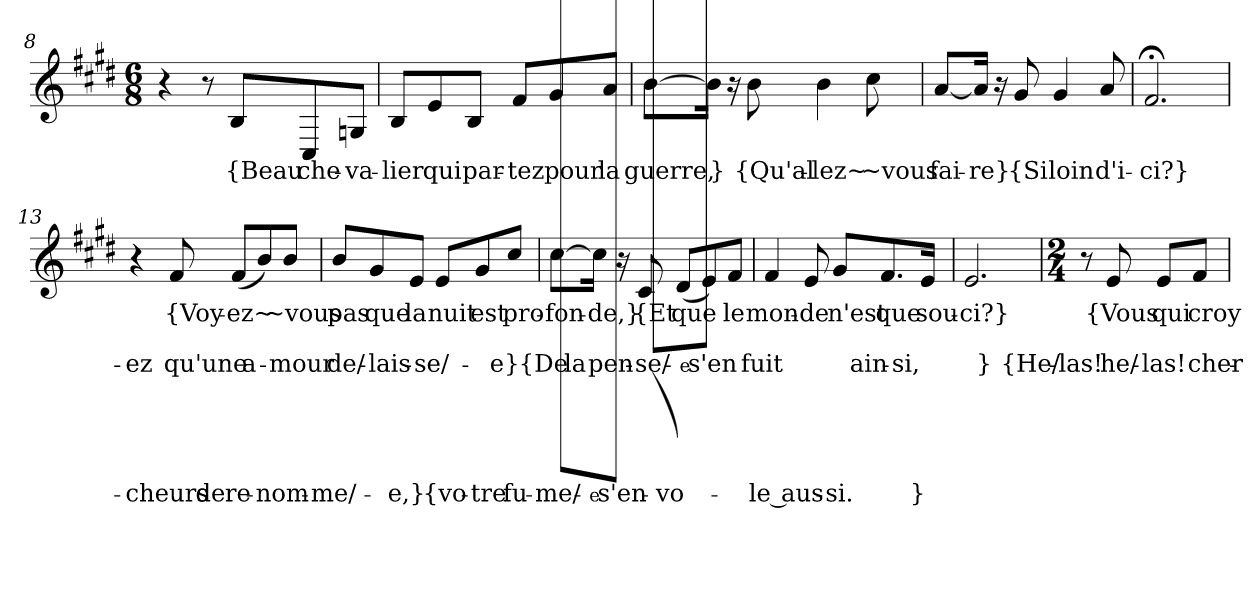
**kern	**text
*part1	*part1
*staff1	*staff1
*clefG2	*
*k[f#c#g#d#]	*
*M6/8	*
=8	=8
4r	.
8r	.
8B/L	{Beau
8C#/	che-
8Gn/J	-va-
=9	=9
8B/L	-lier
8e/	qui
8B/J	par-
8f#/L	-tez
8g#/	pour
8a/J	la
=10	=10
[8b\L	guerre,
16b\Jk]	}
16r	.
8b	{Qu'al-
4b	-lez~
8cc#	~vous
=11	=11
[8a/L	fai-
16a/Jk]	-re}
16r	.
8g#	{Si
4g#	loin
8a	d'i-
=12	=12
2.f#;<	-ci?}
=13	=13
4r	.
8f#	{Voy-
(8f#/L	-ez~
8b/)	.
8b/J	~vous
=14	=14
8b/L	pas
8g#/	que
8e/J	la
8e/L	nuit
8g#/	est
8cc#/J	pro-
=15	=15
[8cc#\L	-fon-
16cc#\Jk]	-de,}
16r	.
8c#	{Et
(8d#/L	que
8e/)	.
8f#/J	le
=16	=16
4f#	mon-
8e	-de
8g#/L	n'est
8.f#/	que
16e/Jk	sou-
=17	=17
2.e	-ci?}
=18	=18
*M2/4	*
8r	.
8e	{Vous
8e/L	qui
8f#/J	croy-
=19	=19
4.f#	-ez
8f#	qu'une
=20	=20
8f#/L	a-
8g#/J	-mour
8a/L	de/-
8b/J	-lais-
=21	=21
[2b	-se/-
=22	=22
8b/L]	-e}
8a/J	{De
8a/L	la
8e/J	pen-
=23	=23
(8e/L	-se/-
qe)	-e
8f#/J	s'en
[4f#	fuit
=24	=24
4.f#]	.
8dn	ain-
=25	=25
[2c#	-si,
=26	=26
16c#]	}
16r	.
8c#	{He/-
(8c#/L	-las!
8cc#/J)	he/-
=27	=27
4.cc#	-las!
8b	cher-
=28	=28
8a/L	-cheurs
8g#/J	de
8a/L	re-
8f#/J	-nom-
=29	=29
[2e	-me/-
=30	=30
16e]	-e,}
16r	.
8e	{vo-
8e/L	-tre
8a/J	fu-
=31	=31
[8a/L	-me/-
qa]	-e
8dn/J	s'en-
[4d	-vo-
=32	=32
4.d]	.
8g#	-le aus-
=33	=33
[2g#	-si.
=34	=34
8g#]	}
8r	.
4r	.
=-	=-
*-	*-
